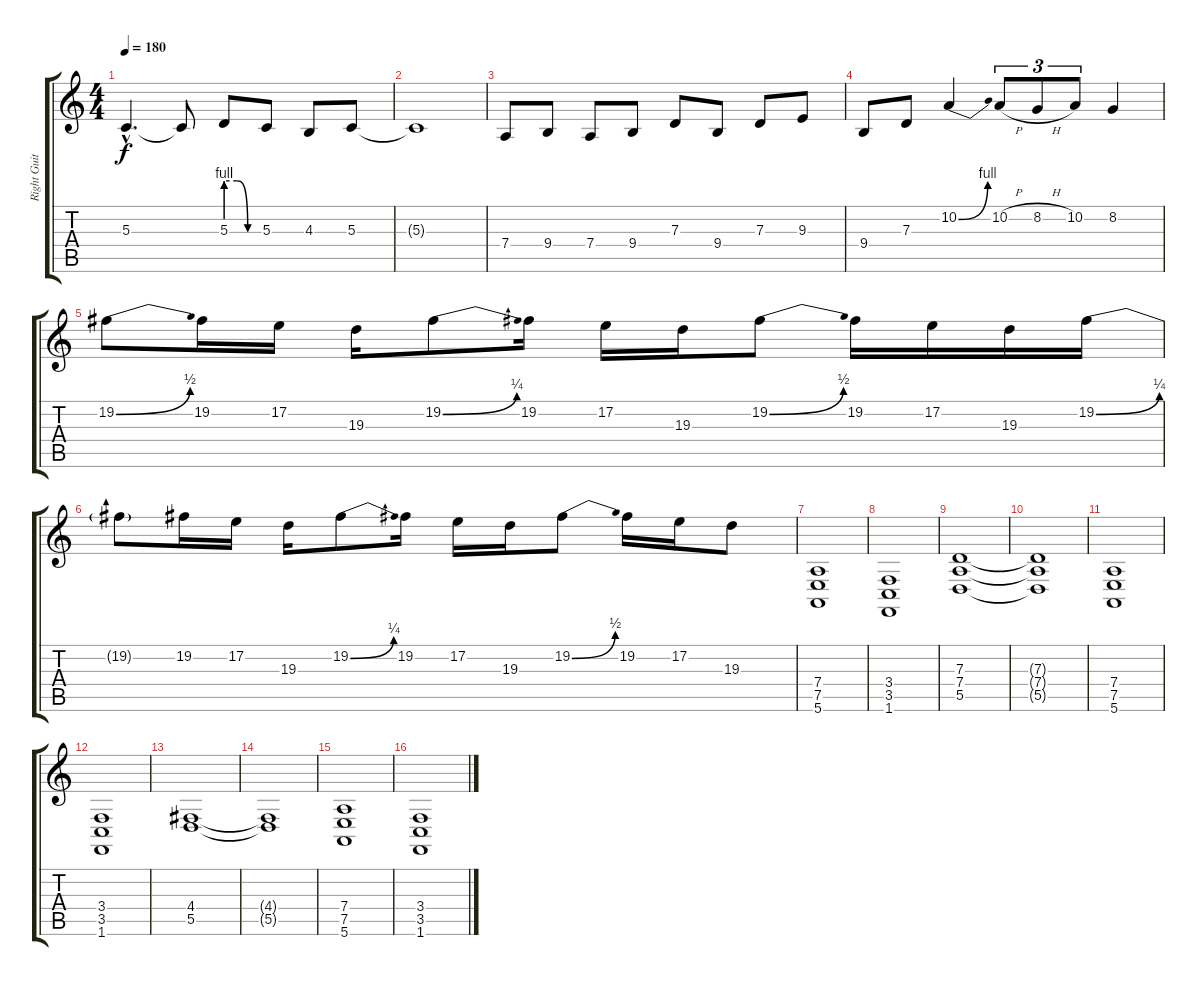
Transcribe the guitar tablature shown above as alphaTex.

\track ("Right Guitar Synth" "Right Guit") {instrument pad5bowed}
\staff {score tabs}
\tuning (E4 B3 G3 D3 A2 E2) {hide}
\ts (4 4)
\tempo 180
\clef g2
\ks c
5.3{hac t}.4{d dy f} 5.3{t}.8 5.3{be (custom 0 4 20 4 40 0 60 0)}.8 5.3.8 4.3.8 5.3.8 |
5.3{t}.1 |
7.4.8 9.4.8 7.4.8 9.4.8 7.3.8 9.4.8 7.3.8 9.3.8 |
9.4.8 7.3.8 10.2{be (bend 0 0 60 4)}.4 10.2{h}.8{tu (3 2)} 8.2{h}.8{tu (3 2)} 10.2.8{tu (3 2)} 8.2.4 |
19.2{be (bend 0 0 60 2)}.8 19.2.16 17.2.16 19.3.16 19.2{be (bend 0 0 60 1)}.8 19.2.16 17.2.16 19.3.16 19.2{be (bend 0 0 60 2)}.8 19.2.16 17.2.16 19.3.16 19.2{be (bend 0 0 60 1)}.16 |
19.2{t}.8 19.2.16 17.2.16 19.3.16 19.2{be (bend 0 0 60 1)}.8 19.2.16 17.2.16 19.3.16 19.2{be (bend 0 0 60 2)}.8 19.2.16 17.2.16 19.3.8 |
(7.4 7.5 5.6).1{volume 8} |
(3.4 3.5 1.6).1 |
(7.3 7.4 5.5).1 |
(7.3{t} 7.4{t} 5.5{t}).1 |
(7.4 7.5 5.6).1 |
(3.4 3.5 1.6).1 |
(4.4 5.5).1 |
(4.4{t} 5.5{t}).1 |
(7.4 7.5 5.6).1 |
(3.4 3.5 1.6).1
